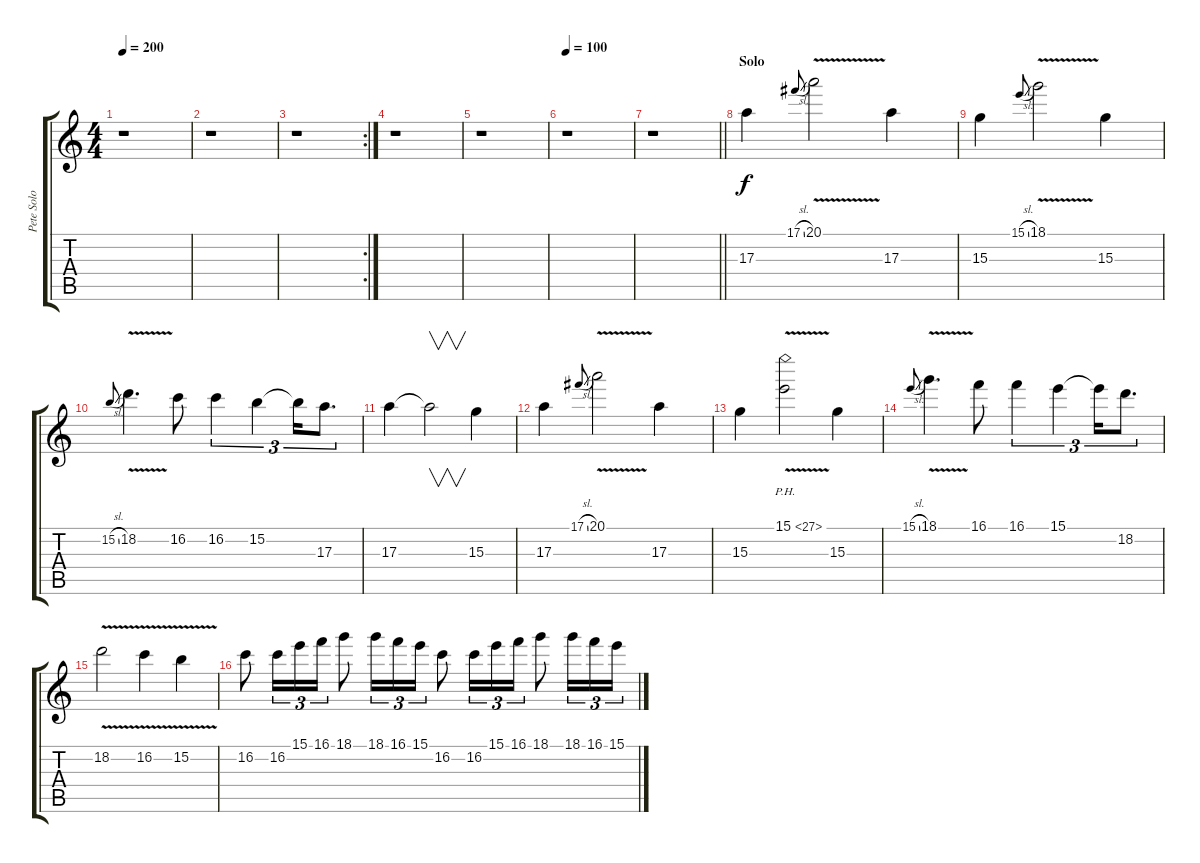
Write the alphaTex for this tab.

\track ("Pete Solo" "Pete Solo") {instrument distortionguitar}
\staff {score tabs}
\tuning (Db4 Ab3 E3 B2 Gb2 Db2) {hide}
\ts (4 4)
\tempo 200
\clef g2
\ks c
r.1{dy f} |
r.1 |
\rc 2
r.1 |
r.1 |
r.1 |
\tempo 100
r.1 |
\barLineRight lightlight
r.1 |
\section ("" "Solo")
17.3.4 17.1{sl}.8{gr onbeat} 20.1{v}.2 17.3.4 |
15.3.4 15.1{sl}.8{gr onbeat} 18.1{v}.2 15.3.4 |
15.2{sl}.8{gr onbeat} 18.2{v}.4{d} 16.2.8 16.2.4{tu (3 2)} 15.2.4{tu (3 2)} 15.2{t}.16{tu (3 2)} 17.3.8{d tu (3 2)} |
17.3.4 17.3{t}.2{v} 15.3.4 |
17.3.4 17.1{sl}.8{gr onbeat} 20.1{v}.2 17.3.4 |
15.3.4 15.1{ph 12 v}.2 15.3.4 |
15.1{sl}.8{gr onbeat} 18.1{v}.4{d} 16.1.8 16.1.4{tu (3 2)} 15.1.4{tu (3 2)} 15.1{t}.16{tu (3 2)} 18.2.8{d tu (3 2)} |
18.2{v}.2 16.2{v}.4 15.2{v}.4 |
16.2.8 16.2.16{tu (3 2)} 15.1.16{tu (3 2)} 16.1.16{tu (3 2)} 18.1.8 18.1.16{tu (3 2)} 16.1.16{tu (3 2)} 15.1.16{tu (3 2)} 16.2.8 16.2.16{tu (3 2)} 15.1.16{tu (3 2)} 16.1.16{tu (3 2)} 18.1.8 18.1.16{tu (3 2)} 16.1.16{tu (3 2)} 15.1.16{tu (3 2)}
